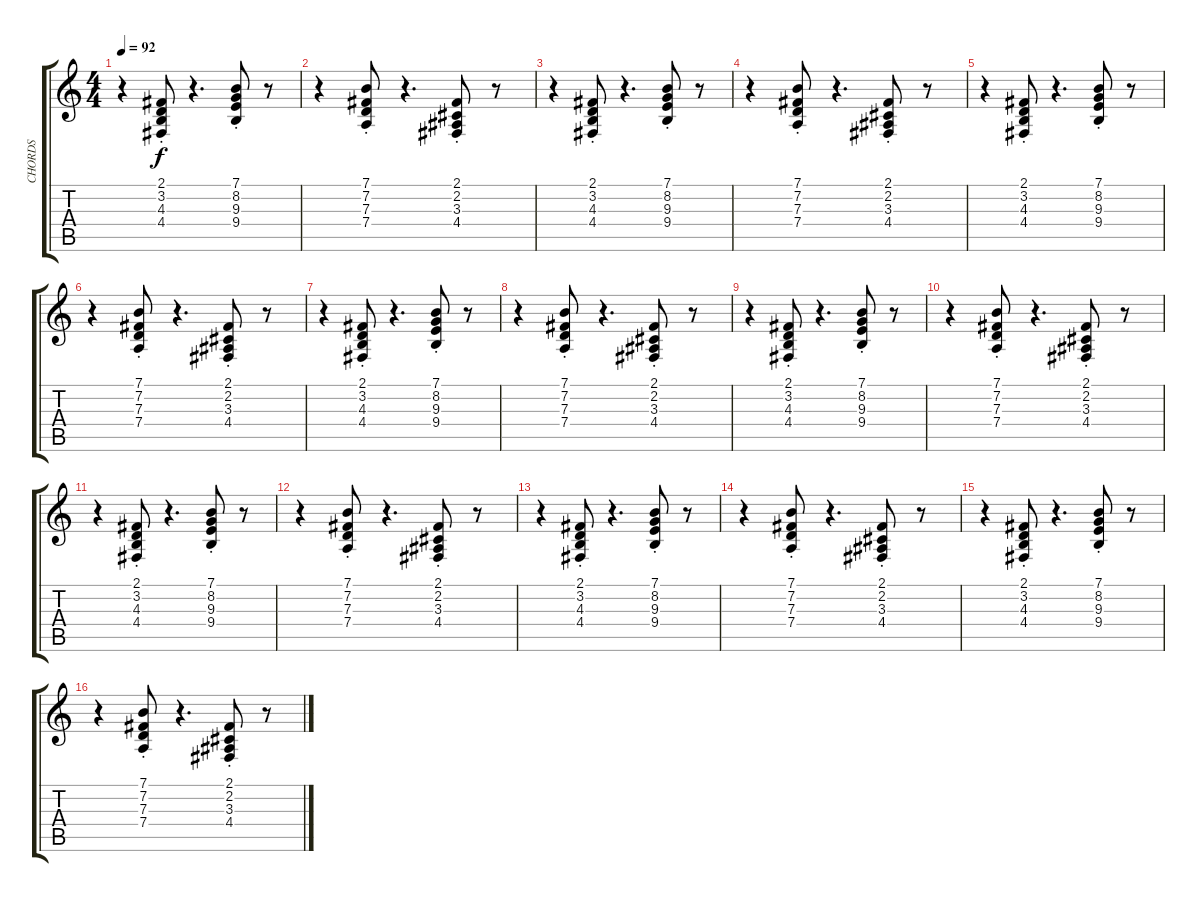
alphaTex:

\track ("CHORDS" "CHORDS") {instrument pizzicatostrings}
\staff {score tabs}
\tuning (E4 B3 G3 D3 A2 E2) {hide}
\ts (4 4)
\tempo 92
\clef g2
\ks c
r.4{dy f} (2.1{st} 3.2 4.3 4.4).8 r.4{d} (7.1{st} 8.2 9.3 9.4).8 r.8 |
r.4 (7.1{st} 7.2 7.3 7.4).8 r.4{d} (2.1{st} 2.2 3.3 4.4).8 r.8 |
r.4 (2.1{st} 3.2 4.3 4.4).8 r.4{d} (7.1{st} 8.2 9.3 9.4).8 r.8 |
r.4 (7.1{st} 7.2 7.3 7.4).8 r.4{d} (2.1{st} 2.2 3.3 4.4).8 r.8 |
r.4 (2.1{st} 3.2 4.3 4.4).8 r.4{d} (7.1{st} 8.2 9.3 9.4).8 r.8 |
r.4 (7.1{st} 7.2 7.3 7.4).8 r.4{d} (2.1{st} 2.2 3.3 4.4).8 r.8 |
r.4 (2.1{st} 3.2 4.3 4.4).8 r.4{d} (7.1{st} 8.2 9.3 9.4).8 r.8 |
r.4 (7.1{st} 7.2 7.3 7.4).8 r.4{d} (2.1{st} 2.2 3.3 4.4).8 r.8 |
r.4 (2.1{st} 3.2 4.3 4.4).8 r.4{d} (7.1{st} 8.2 9.3 9.4).8 r.8 |
r.4 (7.1{st} 7.2 7.3 7.4).8 r.4{d} (2.1{st} 2.2 3.3 4.4).8 r.8 |
r.4 (2.1{st} 3.2 4.3 4.4).8 r.4{d} (7.1{st} 8.2 9.3 9.4).8 r.8 |
r.4 (7.1{st} 7.2 7.3 7.4).8 r.4{d} (2.1{st} 2.2 3.3 4.4).8 r.8 |
r.4 (2.1{st} 3.2 4.3 4.4).8 r.4{d} (7.1{st} 8.2 9.3 9.4).8 r.8 |
r.4 (7.1{st} 7.2 7.3 7.4).8 r.4{d} (2.1{st} 2.2 3.3 4.4).8 r.8 |
r.4 (2.1{st} 3.2 4.3 4.4).8 r.4{d} (7.1{st} 8.2 9.3 9.4).8 r.8 |
r.4 (7.1{st} 7.2 7.3 7.4).8 r.4{d} (2.1{st} 2.2 3.3 4.4).8 r.8
